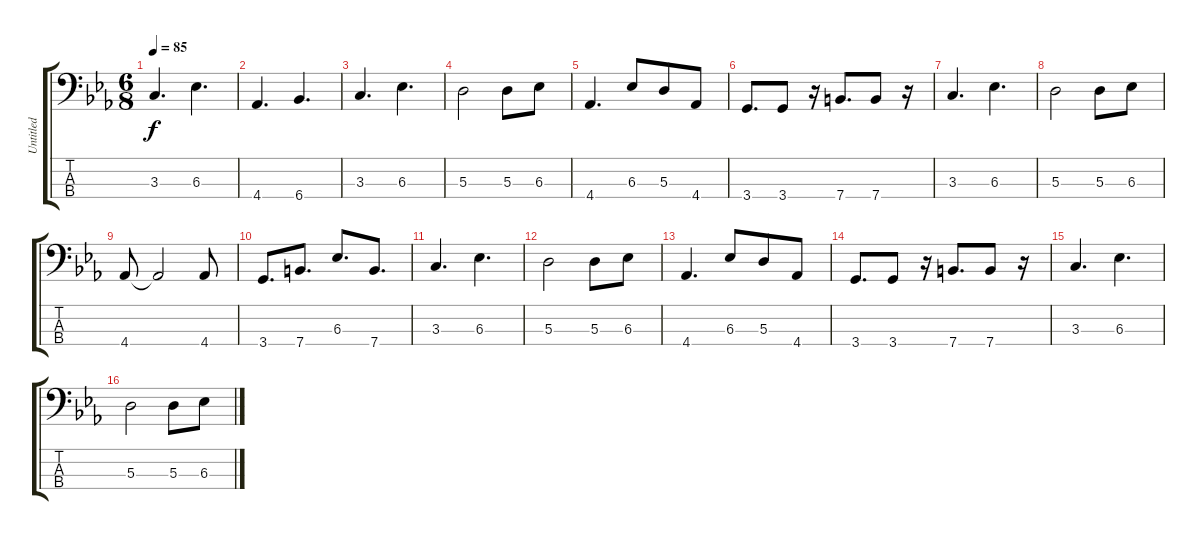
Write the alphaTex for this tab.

\track ("Untitled" "Untitled") {instrument electricbassfinger}
\staff {score tabs}
\tuning (G2 D2 A1 E1) {hide}
\ts (6 8)
\tempo 85
\clef f4
\ks eb
3.3.4{d dy f instrument electricbassfinger} 6.3.4{d} |
4.4.4{d} 6.4.4{d} |
3.3.4{d} 6.3.4{d} |
5.3.2 5.3.8 6.3.8 |
4.4.4{d} 6.3.8 5.3.8 4.4.8 |
3.4.8{d} 3.4.8 r.16 7.4.8{d} 7.4.8 r.16 |
3.3.4{d} 6.3.4{d} |
5.3.2 5.3.8 6.3.8 |
4.4.8 4.4{t}.2 4.4.8 |
3.4.8{d} 7.4.8{d} 6.3.8{d} 7.4.8{d} |
3.3.4{d} 6.3.4{d} |
5.3.2 5.3.8 6.3.8 |
4.4.4{d} 6.3.8 5.3.8 4.4.8 |
3.4.8{d} 3.4.8 r.16 7.4.8{d} 7.4.8 r.16 |
3.3.4{d} 6.3.4{d} |
5.3.2 5.3.8 6.3.8
